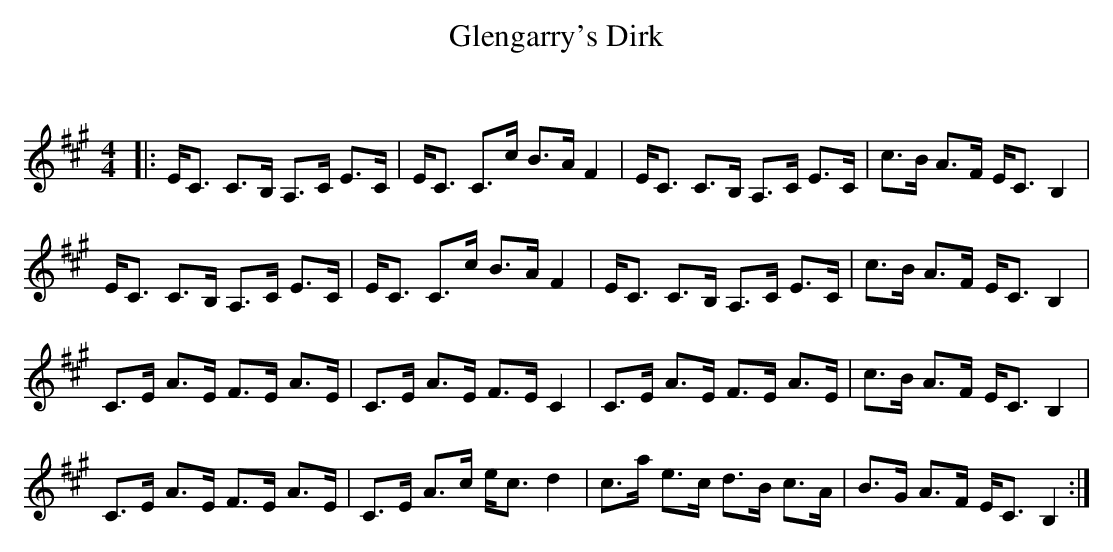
X:1
T: Glengarry's Dirk
C:
Q: 128
K:A
M:4/4
L:1/16
|:EC3 C3B, A,3C E3C|EC3 C3c B3A F4|EC3 C3B, A,3C E3C|c3B A3F EC3 B,4|
EC3 C3B, A,3C E3C|EC3 C3c B3A F4|EC3 C3B, A,3C E3C|c3B A3F EC3 B,4|
C3E A3E F3E A3E|C3E A3E F3E C4|C3E A3E F3E A3E|c3B A3F EC3 B,4|
C3E A3E F3E A3E|C3E A3c ec3 d4|c3a e3c d3B c3A|B3G A3F EC3 B,4:|
